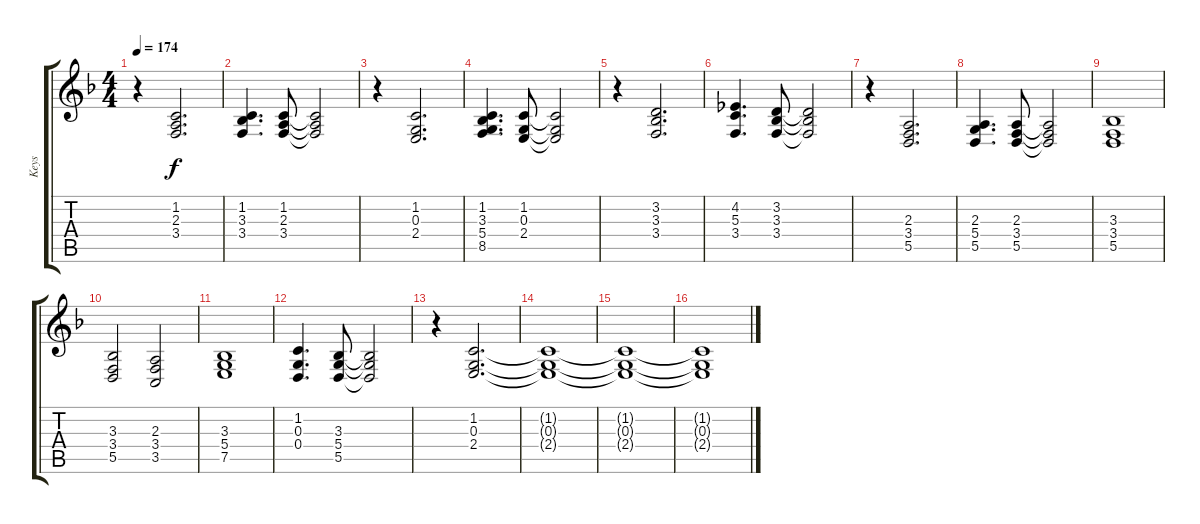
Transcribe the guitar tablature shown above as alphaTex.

\track ("Keys" "Keys") {instrument churchorgan}
\staff {score tabs}
\tuning (E4 B3 G3 D3 A2 E2) {hide}
\ts (4 4)
\tempo 174
\clef g2
\ks dminor
r.4{dy f} (1.2 2.3 3.4).2{d} |
(1.2 3.3 3.4).4{d} (1.2 2.3 3.4).8 (1.2{t} 2.3{t} 3.4{t}).2 |
r.4 (1.2 0.3 2.4).2{d} |
(1.2 3.3 5.4 8.5).4{d} (1.2 0.3 2.4).8 (1.2{t} 0.3{t} 2.4{t}).2 |
r.4 (3.2 3.3 3.4).2{d} |
(4.2 5.3 3.4).4{d} (3.2 3.3 3.4).8 (3.2{t} 3.3{t} 3.4{t}).2 |
r.4 (2.3 3.4 5.5).2{d} |
(2.3 5.4 5.5).4{d} (2.3 3.4 5.5).8 (2.3{t} 3.4{t} 5.5{t}).2 |
(3.3 3.4 5.5).1 |
(3.3 3.4 5.5).2 (2.3 3.4 3.5).2 |
(3.3 5.4 7.5).1 |
(1.2 0.3 0.4).4{d} (3.3 5.4 5.5).8 (3.3{t} 5.4{t} 5.5{t}).2 |
r.4 (1.2 0.3 2.4).2{d} |
(1.2{t} 0.3{t} 2.4{t}).1 |
(1.2{t} 0.3{t} 2.4{t}).1 |
(1.2{t} 0.3{t} 2.4{t}).1
